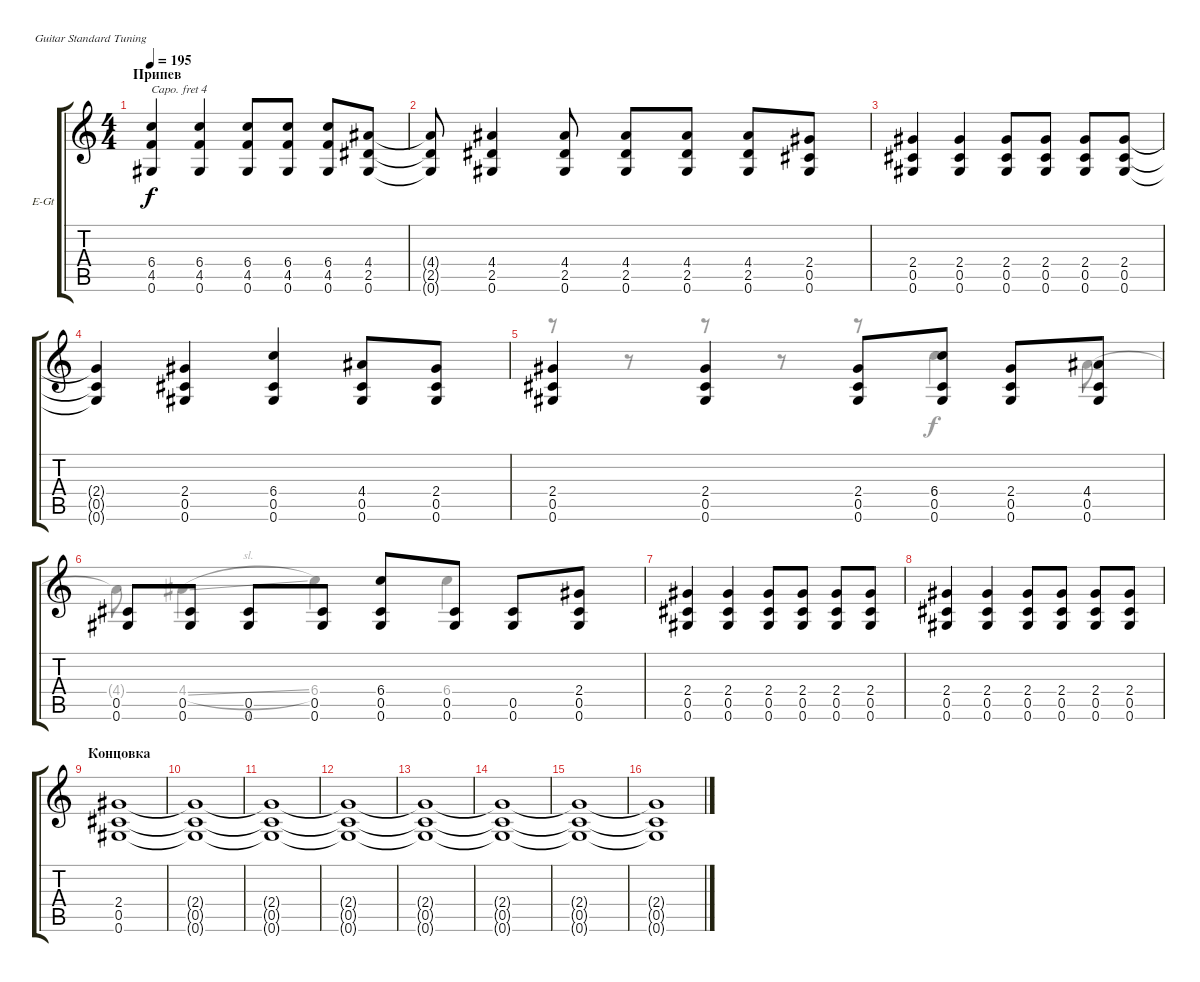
\defaultSystemsLayout 4
\bracketExtendMode groupsimilarinstruments
\firstSystemTrackNameOrientation horizontal
\otherSystemsTrackNameOrientation horizontal
\track ("Electric Guitar Dist" "E-Gt") {instrument overdrivenguitar}
\staff {score tabs}
\capo 4
\tuning (E4 B3 G3 D3 A2 E2)
\voice
\ts (4 4)
\section ("" "Припев")
\tempo 195
\clef g2
\ks c
(4.5 6.4 0.6).4{dy f} (4.5 6.4 0.6).4 (4.5 6.4 0.6).8 (4.5 6.4 0.6).8 (4.5 6.4 0.6).8 (2.5 4.4 0.6).8 |
(2.5{t} 4.4{t} 0.6{t}).8 (2.5 4.4 0.6).4 (2.5 4.4 0.6).8 (2.5 4.4 0.6).8 (2.5 4.4 0.6).8 (2.5 4.4 0.6).8 (2.4 0.5 0.6).8 |
(2.4 0.5 0.6).4 (2.4 0.5 0.6).4 (0.6 0.5 2.4).8 (0.6 0.5 2.4).8 (0.6 0.5 2.4).8 (0.6 0.5 2.4).8 |
(2.4{t} 0.5{t} 0.6{t}).4 (2.4 0.5 0.6).4 (0.6 0.5 6.4).4 (4.4 0.5 0.6).8 (2.4 0.5 0.6).8 |
(2.4 0.5 0.6).4 (2.4 0.5 0.6).4 (0.6 0.5 2.4).8 (0.6 0.5 6.4).8 (0.6 0.5 2.4).8 (0.6 0.5 4.4).8 |
(0.5 0.6).8 (0.5 0.6).8 (0.5 0.6).8 (0.5 0.6).8 (0.5 0.6 6.4).8 (0.5 0.6).8 (0.5 0.6).8 (0.5 0.6 2.4).8 |
(2.4 0.5 0.6).4 (2.4 0.5 0.6).4 (0.6 0.5 2.4).8 (0.6 0.5 2.4).8 (0.6 0.5 2.4).8 (0.6 0.5 2.4).8 |
(2.4 0.5 0.6).4 (2.4 0.5 0.6).4 (0.6 0.5 2.4).8 (2.4 0.5 0.6).8 (2.4 0.5 0.6).8 (2.4 0.5 0.6).8 |
\section ("" "Концовка")
(2.4 0.5 0.6).1 |
(2.4{t} 0.5{t} 0.6{t}).1 |
(2.4{t} 0.5{t} 0.6{t}).1 |
(2.4{t} 0.5{t} 0.6{t}).1 |
(2.4{t} 0.5{t} 0.6{t}).1 |
(2.4{t} 0.5{t} 0.6{t}).1 |
(2.4{t} 0.5{t} 0.6{t}).1 |
(2.4{t} 0.5{t} 0.6{t}).1
\voice
\clef g2
\ottava regular
\simile none
\ks c
|
|
|
|
r.8 r.8 r.8 r.8 r.8 6.4.4 4.4.8 |
4.4{t}.8 4.4{sl}.4 6.4.4 6.4.4 |
|
|
|
|
|
|
|
|
|
